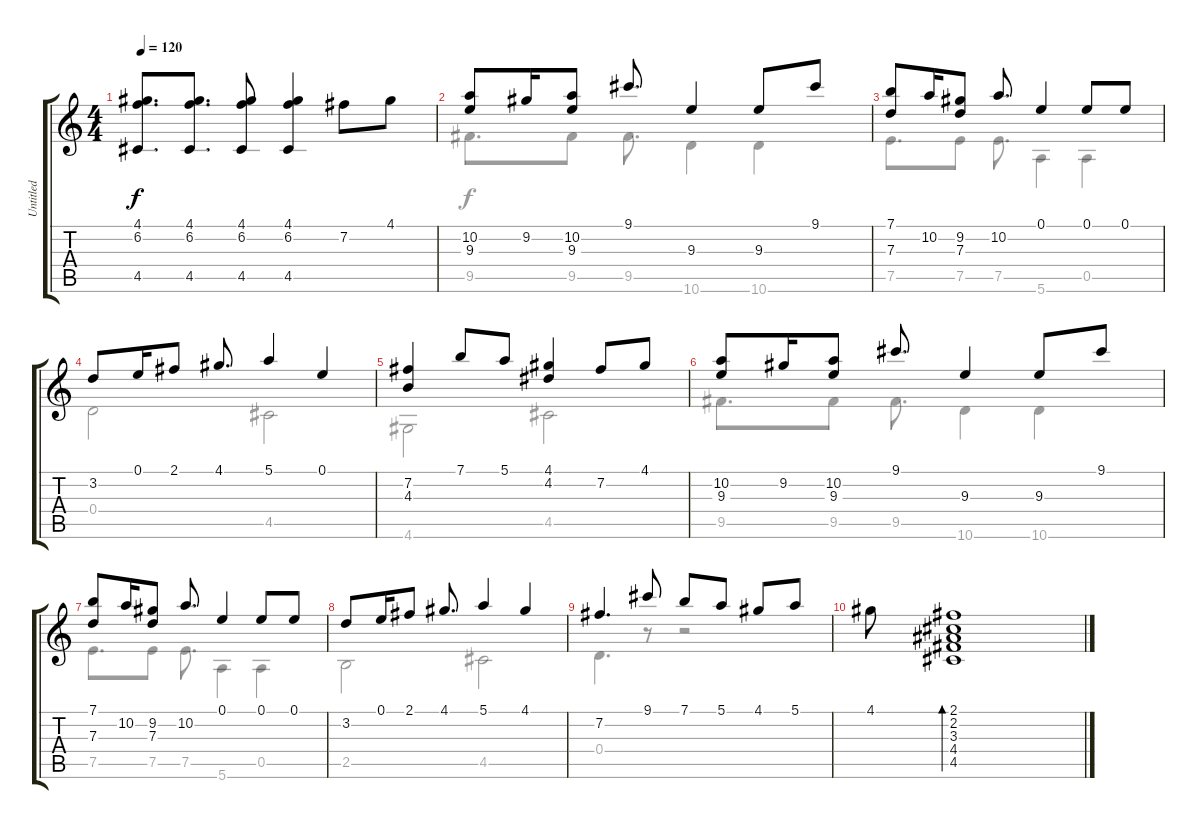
\track ("Untitled" "Untitled") {instrument acousticguitarnylon}
\staff {score tabs}
\tuning (E4 B3 G3 D3 A2 E2) {hide}
\voice
\ts (4 4)
\tempo 120
\clef g2
\ks c
(4.1 6.2 4.5).8{d dy f} (4.1 6.2 4.5).8{d} (4.1 6.2 4.5).8 (4.1 6.2 4.5).4 7.2.8 4.1.8 |
(10.2 9.3).8 9.2.16 (10.2 9.3).8 9.1.8{d} 9.3.4 9.3.8 9.1.8 |
(7.1 7.3).8 10.2.16 (9.2 7.3).8 10.2.8{d} 0.1.4 0.1.8 0.1.8 |
3.2.8 0.1.16 2.1.8 4.1.8{d} 5.1.4 0.1.4 |
(7.2 4.3).4 7.1.8 5.1.8 (4.1 4.2).4 7.2.8 4.1.8 |
(10.2 9.3).8 9.2.16 (10.2 9.3).8 9.1.8{d} 9.3.4 9.3.8 9.1.8 |
(7.1 7.3).8 10.2.16 (9.2 7.3).8 10.2.8{d} 0.1.4 0.1.8 0.1.8 |
3.2.8 0.1.16 2.1.8 4.1.8{d} 5.1.4 4.1.4 |
7.2.4{d} 9.1.8 7.1.8 5.1.8 4.1.8 5.1.8 |
4.1.8 (2.1 2.2 3.3 4.4 4.5).1{bd 30}
\voice
\clef g2
\ottava regular
\simile none
\ks c
|
9.5.8{d} 9.5.8 9.5.8{d} 10.6.4 10.6.4 |
7.5.8{d} 7.5.8 7.5.8{d} 5.6.4 0.5.4 |
0.4.2 4.5.2 |
4.6.2 4.5.2 |
9.5.8{d} 9.5.8 9.5.8{d} 10.6.4 10.6.4 |
7.5.8{d} 7.5.8 7.5.8{d} 5.6.4 0.5.4 |
2.5.2 4.5.2 |
0.4.4{d} r.8 r.2 |
